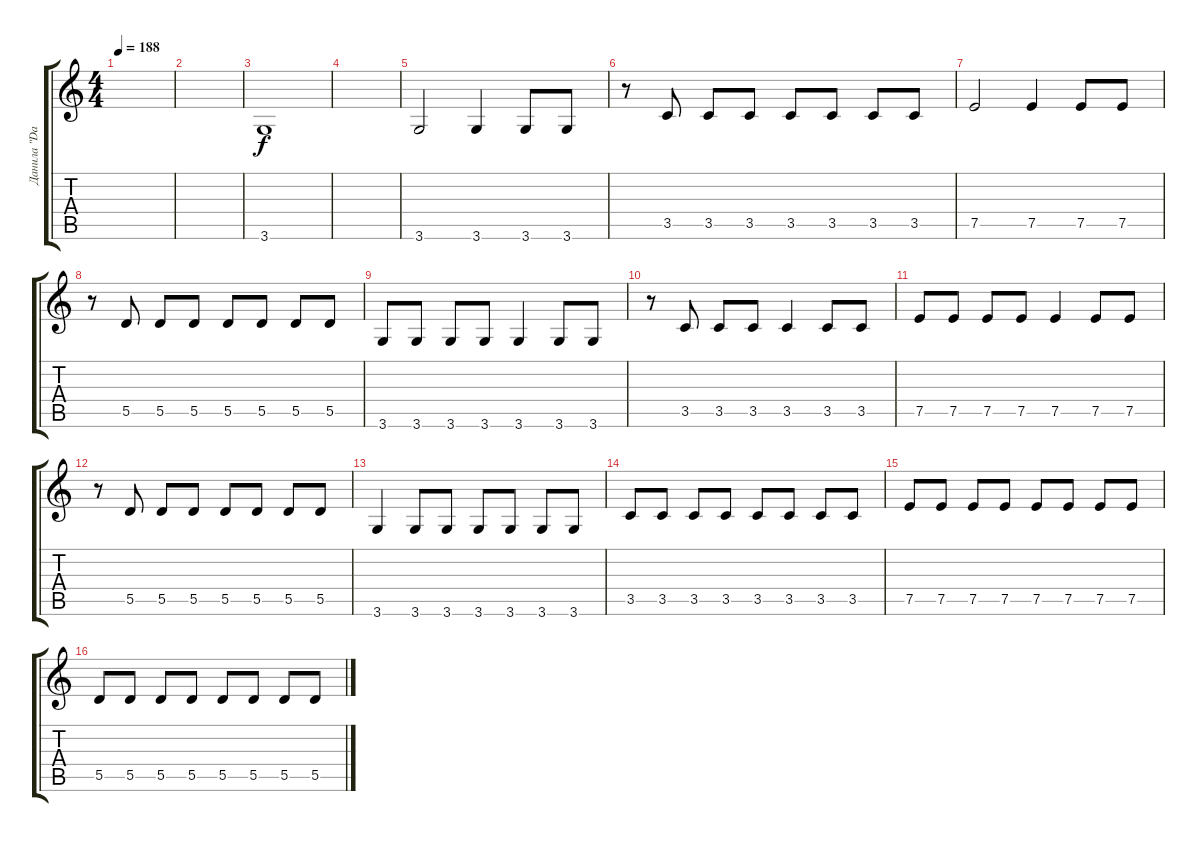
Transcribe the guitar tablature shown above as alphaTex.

\track ("Данила \"Daн\" Косыгин" "Данила \"Da") {instrument electricbasspick}
\staff {score tabs}
\tuning (E4 B3 G3 D3 A2 E2) {hide}
\ts (4 4)
\tempo 188
\clef g2
\ks c
|
|
3.6.1 |
|
3.6.2{volume 12} 3.6.4 3.6.8 3.6.8 |
r.8 3.5.8 3.5.8 3.5.8 3.5.8 3.5.8 3.5.8 3.5.8 |
7.5.2 7.5.4 7.5.8 7.5.8 |
r.8 5.5.8 5.5.8 5.5.8 5.5.8 5.5.8 5.5.8 5.5.8 |
3.6.8 3.6.8 3.6.8 3.6.8 3.6.4 3.6.8 3.6.8 |
r.8 3.5.8 3.5.8 3.5.8 3.5.4 3.5.8 3.5.8 |
7.5.8 7.5.8 7.5.8 7.5.8 7.5.4 7.5.8 7.5.8 |
r.8 5.5.8 5.5.8 5.5.8 5.5.8 5.5.8 5.5.8 5.5.8 |
3.6.4 3.6.8 3.6.8 3.6.8 3.6.8 3.6.8 3.6.8 |
3.5.8 3.5.8 3.5.8 3.5.8 3.5.8 3.5.8 3.5.8 3.5.8 |
7.5.8 7.5.8 7.5.8 7.5.8 7.5.8 7.5.8 7.5.8 7.5.8 |
5.5.8 5.5.8 5.5.8 5.5.8 5.5.8 5.5.8 5.5.8 5.5.8
